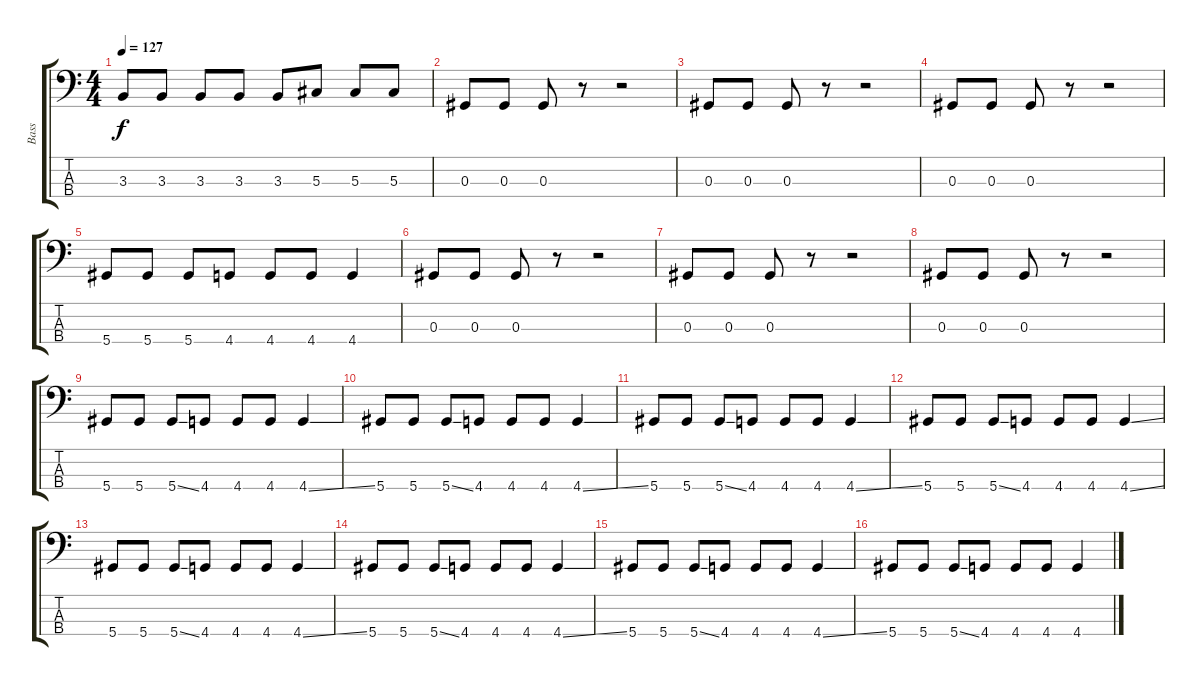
\track ("Bass" "Bass") {instrument electricbasspick}
\staff {score tabs}
\tuning (Gb2 Db2 Ab1 Eb1) {hide}
\ts (4 4)
\tempo 127
\clef f4
\ks c
3.3.8{dy f} 3.3.8 3.3.8 3.3.8 3.3.8 5.3.8 5.3.8 5.3.8 |
0.3.8 0.3.8 0.3.8 r.8 r.2 |
0.3.8 0.3.8 0.3.8 r.8 r.2 |
0.3.8 0.3.8 0.3.8 r.8 r.2 |
5.4.8 5.4.8 5.4.8 4.4.8 4.4.8 4.4.8 4.4.4 |
0.3.8 0.3.8 0.3.8 r.8 r.2 |
0.3.8 0.3.8 0.3.8 r.8 r.2 |
0.3.8 0.3.8 0.3.8 r.8 r.2 |
5.4.8 5.4.8 5.4{ss}.8 4.4.8 4.4.8 4.4.8 4.4{ss}.4 |
5.4.8 5.4.8 5.4{ss}.8 4.4.8 4.4.8 4.4.8 4.4{ss}.4 |
5.4.8 5.4.8 5.4{ss}.8 4.4.8 4.4.8 4.4.8 4.4{ss}.4 |
5.4.8 5.4.8 5.4{ss}.8 4.4.8 4.4.8 4.4.8 4.4{ss}.4 |
5.4.8 5.4.8 5.4{ss}.8 4.4.8 4.4.8 4.4.8 4.4{ss}.4 |
5.4.8 5.4.8 5.4{ss}.8 4.4.8 4.4.8 4.4.8 4.4{ss}.4 |
5.4.8 5.4.8 5.4{ss}.8 4.4.8 4.4.8 4.4.8 4.4{ss}.4 |
5.4.8 5.4.8 5.4{ss}.8 4.4.8 4.4.8 4.4.8 4.4{ss}.4
